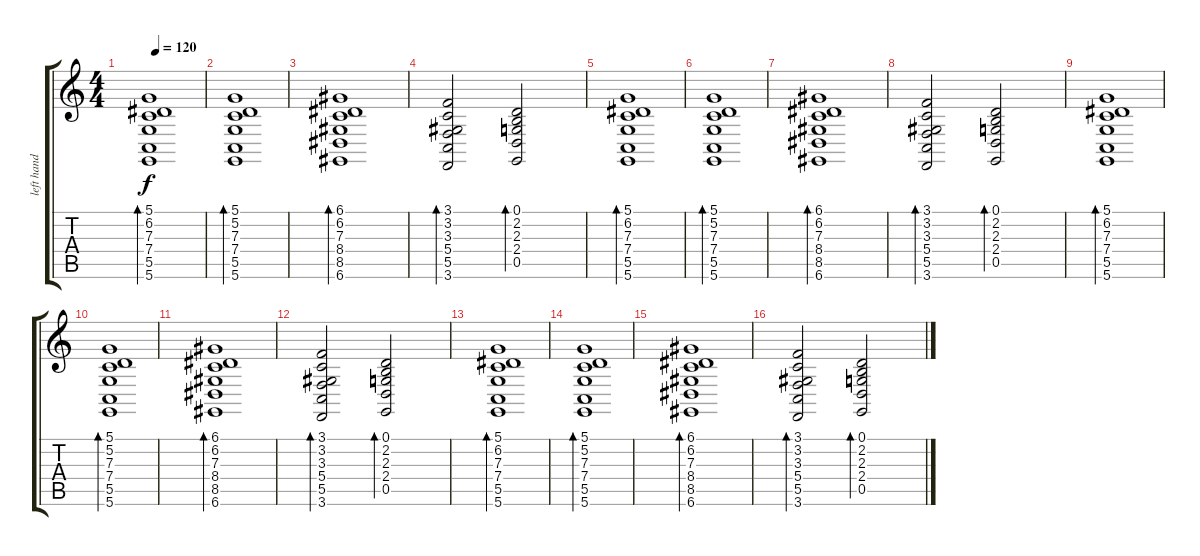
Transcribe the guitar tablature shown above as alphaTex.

\track ("left hand" "left hand") {instrument acousticgrandpiano}
\staff {score tabs}
\tuning (D4 A3 F3 C3 G2 D2) {hide}
\ts (4 4)
\tempo 120
\clef g2
\ks c
(5.1 6.2 7.3 7.4 5.5 5.6).1{bd 60 dy f} |
(5.1 5.2 7.3 7.4 5.5 5.6).1{bd 60} |
(6.1 6.2 7.3 8.4 8.5 6.6).1{bd 60} |
(3.1 3.2 3.3 5.4 5.5 3.6).2{bd 60} (0.1 2.2 2.3 2.4 0.5).2{bd 60} |
(5.1 6.2 7.3 7.4 5.5 5.6).1{bd 60} |
(5.1 5.2 7.3 7.4 5.5 5.6).1{bd 60} |
(6.1 6.2 7.3 8.4 8.5 6.6).1{bd 60} |
(3.1 3.2 3.3 5.4 5.5 3.6).2{bd 60} (0.1 2.2 2.3 2.4 0.5).2{bd 60} |
(5.1 6.2 7.3 7.4 5.5 5.6).1{bd 60} |
(5.1 5.2 7.3 7.4 5.5 5.6).1{bd 60} |
(6.1 6.2 7.3 8.4 8.5 6.6).1{bd 60} |
(3.1 3.2 3.3 5.4 5.5 3.6).2{bd 60} (0.1 2.2 2.3 2.4 0.5).2{bd 60} |
(5.1 6.2 7.3 7.4 5.5 5.6).1{bd 60} |
(5.1 5.2 7.3 7.4 5.5 5.6).1{bd 60} |
(6.1 6.2 7.3 8.4 8.5 6.6).1{bd 60} |
(3.1 3.2 3.3 5.4 5.5 3.6).2{bd 60} (0.1 2.2 2.3 2.4 0.5).2{bd 60}
